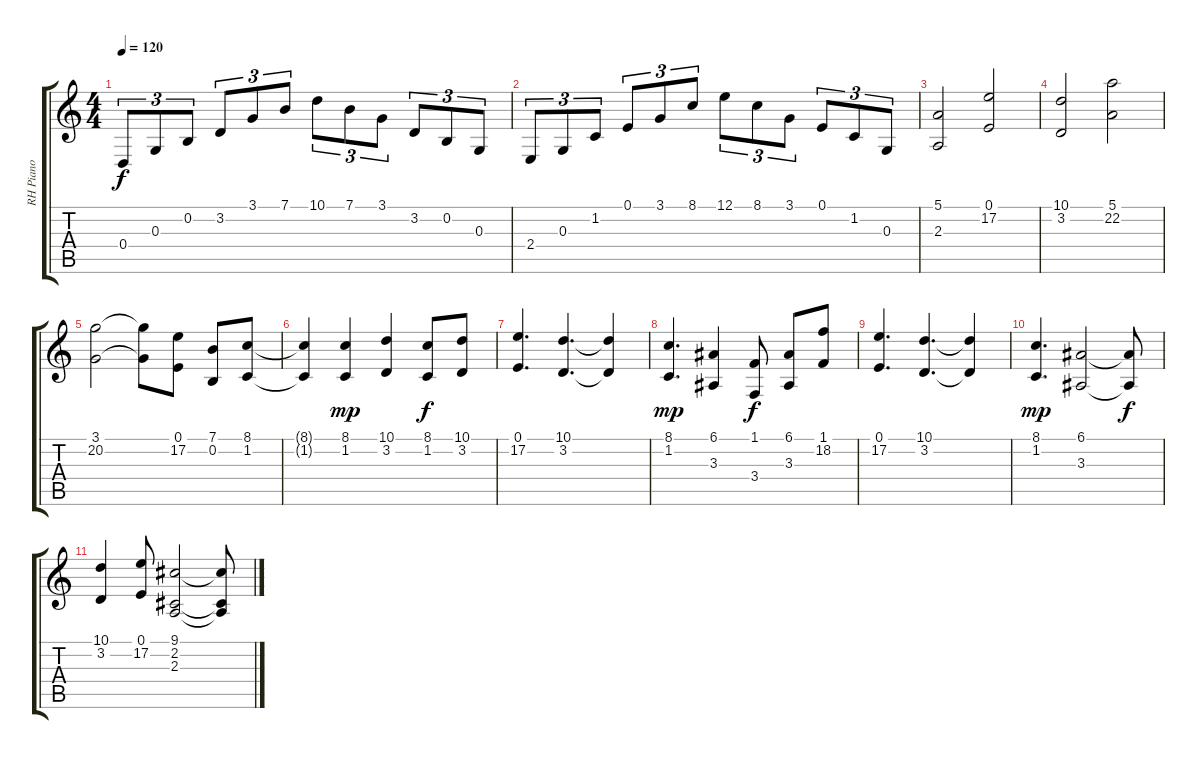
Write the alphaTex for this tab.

\track ("RH Piano" "RH Piano") {instrument acousticgrandpiano}
\staff {score tabs}
\tuning (E4 B3 G3 D3 A2 E2) {hide}
\ts (4 4)
\tempo 120
\clef g2
\ks c
0.4.8{tu (3 2) dy f} 0.3.8{tu (3 2)} 0.2.8{tu (3 2)} 3.2.8{tu (3 2)} 3.1.8{tu (3 2)} 7.1.8{tu (3 2)} 10.1.8{tu (3 2)} 7.1.8{tu (3 2)} 3.1.8{tu (3 2)} 3.2.8{tu (3 2)} 0.2.8{tu (3 2)} 0.3.8{tu (3 2)} |
2.4.8{tu (3 2)} 0.3.8{tu (3 2)} 1.2.8{tu (3 2)} 0.1.8{tu (3 2)} 3.1.8{tu (3 2)} 8.1.8{tu (3 2)} 12.1.8{tu (3 2)} 8.1.8{tu (3 2)} 3.1.8{tu (3 2)} 0.1.8{tu (3 2)} 1.2.8{tu (3 2)} 0.3.8{tu (3 2)} |
(5.1 2.3).2 (0.1 17.2).2 |
(10.1 3.2).2 (5.1 22.2).2 |
(3.1 20.2).2 (3.1{t} 20.2{t}).8 (0.1 17.2).8 (7.1 0.2).8 (8.1 1.2).8 |
(8.1{t} 1.2{t}).4 (8.1 1.2).4{dy mp} (10.1 3.2).4 (8.1 1.2).8{dy f} (10.1 3.2).8 |
(0.1 17.2).4{d} (10.1 3.2).4{d} (10.1{t} 3.2{t}).4 |
(8.1 1.2).4{d dy mp} (6.1 3.3).4 (1.1 3.4).8{dy f} (6.1 3.3).8 (1.1 18.2).8 |
(0.1 17.2).4{d} (10.1 3.2).4{d} (10.1{t} 3.2{t}).4 |
(8.1 1.2).4{d dy mp} (6.1 3.3).2 (6.1{t} 3.3{t}).8{dy f} |
(10.1 3.2).4 (0.1 17.2).8 (9.1 2.2 2.3).2 (9.1{t} 2.2{t} 2.3{t}).8
